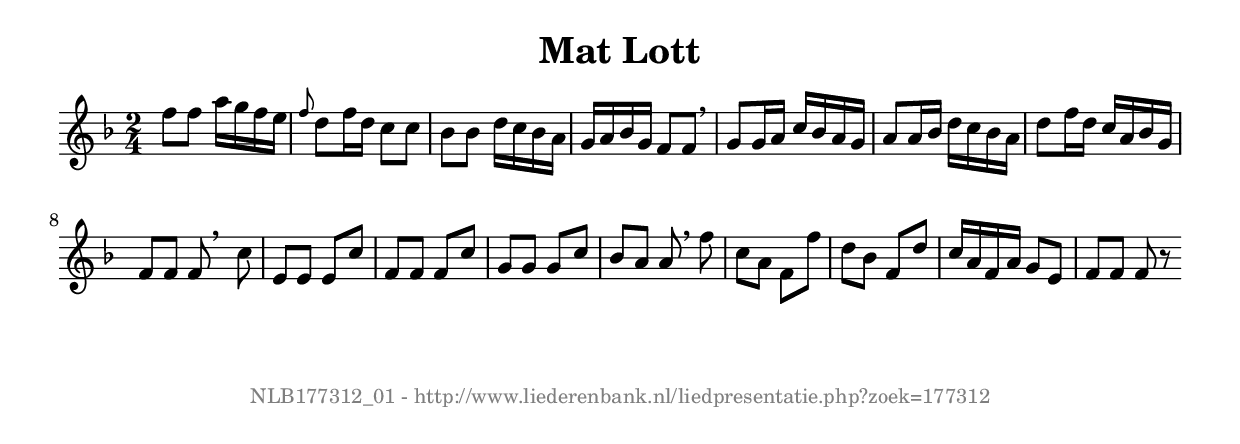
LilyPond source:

%
% produced by wce2krn 1.64 (7 June 2014)
%
\version"2.16"
#(append! paper-alist '(("long" . (cons (* 210 mm) (* 2000 mm)))))
#(set-default-paper-size "long")
sb = {\breathe}
mBreak = {\breathe }
bBreak = {\breathe }
x = {\once\override NoteHead #'style = #'cross }
gl=\glissando
itime={\override Staff.TimeSignature #'stencil = ##f }
ficta = {\once\set suggestAccidentals = ##t}
fine = {\once\override Score.RehearsalMark #'self-alignment-X = #1 \mark \markup {\italic{Fine}}}
dc = {\once\override Score.RehearsalMark #'self-alignment-X = #1 \mark \markup {\italic{D.C.}}}
dcf = {\once\override Score.RehearsalMark #'self-alignment-X = #1 \mark \markup {\italic{D.C. al Fine}}}
dcc = {\once\override Score.RehearsalMark #'self-alignment-X = #1 \mark \markup {\italic{D.C. al Coda}}}
ds = {\once\override Score.RehearsalMark #'self-alignment-X = #1 \mark \markup {\italic{D.S.}}}
dsf = {\once\override Score.RehearsalMark #'self-alignment-X = #1 \mark \markup {\italic{D.S. al Fine}}}
dsc = {\once\override Score.RehearsalMark #'self-alignment-X = #1 \mark \markup {\italic{D.S. al Coda}}}
pv = {\set Score.repeatCommands = #'((volta "1"))}
sv = {\set Score.repeatCommands = #'((volta "2"))}
tv = {\set Score.repeatCommands = #'((volta "3"))}
qv = {\set Score.repeatCommands = #'((volta "4"))}
xv = {\set Score.repeatCommands = #'((volta #f))}
\header{ tagline = ""
title = "Mat Lott"
}
\score {{
\key f \major
\relative g'
{
\set melismaBusyProperties = #'()
\time 2/4
\tempo 4=120
\override Score.MetronomeMark #'transparent = ##t
\override Score.RehearsalMark #'break-visibility = #(vector #t #t #f)
f'8 f a16 g f e \grace { f8 } d f16 d c8 c bes bes d16 c bes a g a bes g f8 f \sb g g16 a c bes a g a8 a16 bes d c bes a d8 f16 d c a bes g f8 f f \bar ":|:" \bBreak
c'8 e, e e c' f, f f c' g g g c bes a a \sb f' c a f f' d bes f d' c16 a f a g8 e f f f r8 \bar ":|"
 }}
 \midi { }
 \layout {
            indent = 0.0\cm
}
}
\markup { \vspace #0 } \markup { \with-color #grey \fill-line { \center-column { \smaller "NLB177312_01 - http://www.liederenbank.nl/liedpresentatie.php?zoek=177312" } } }
